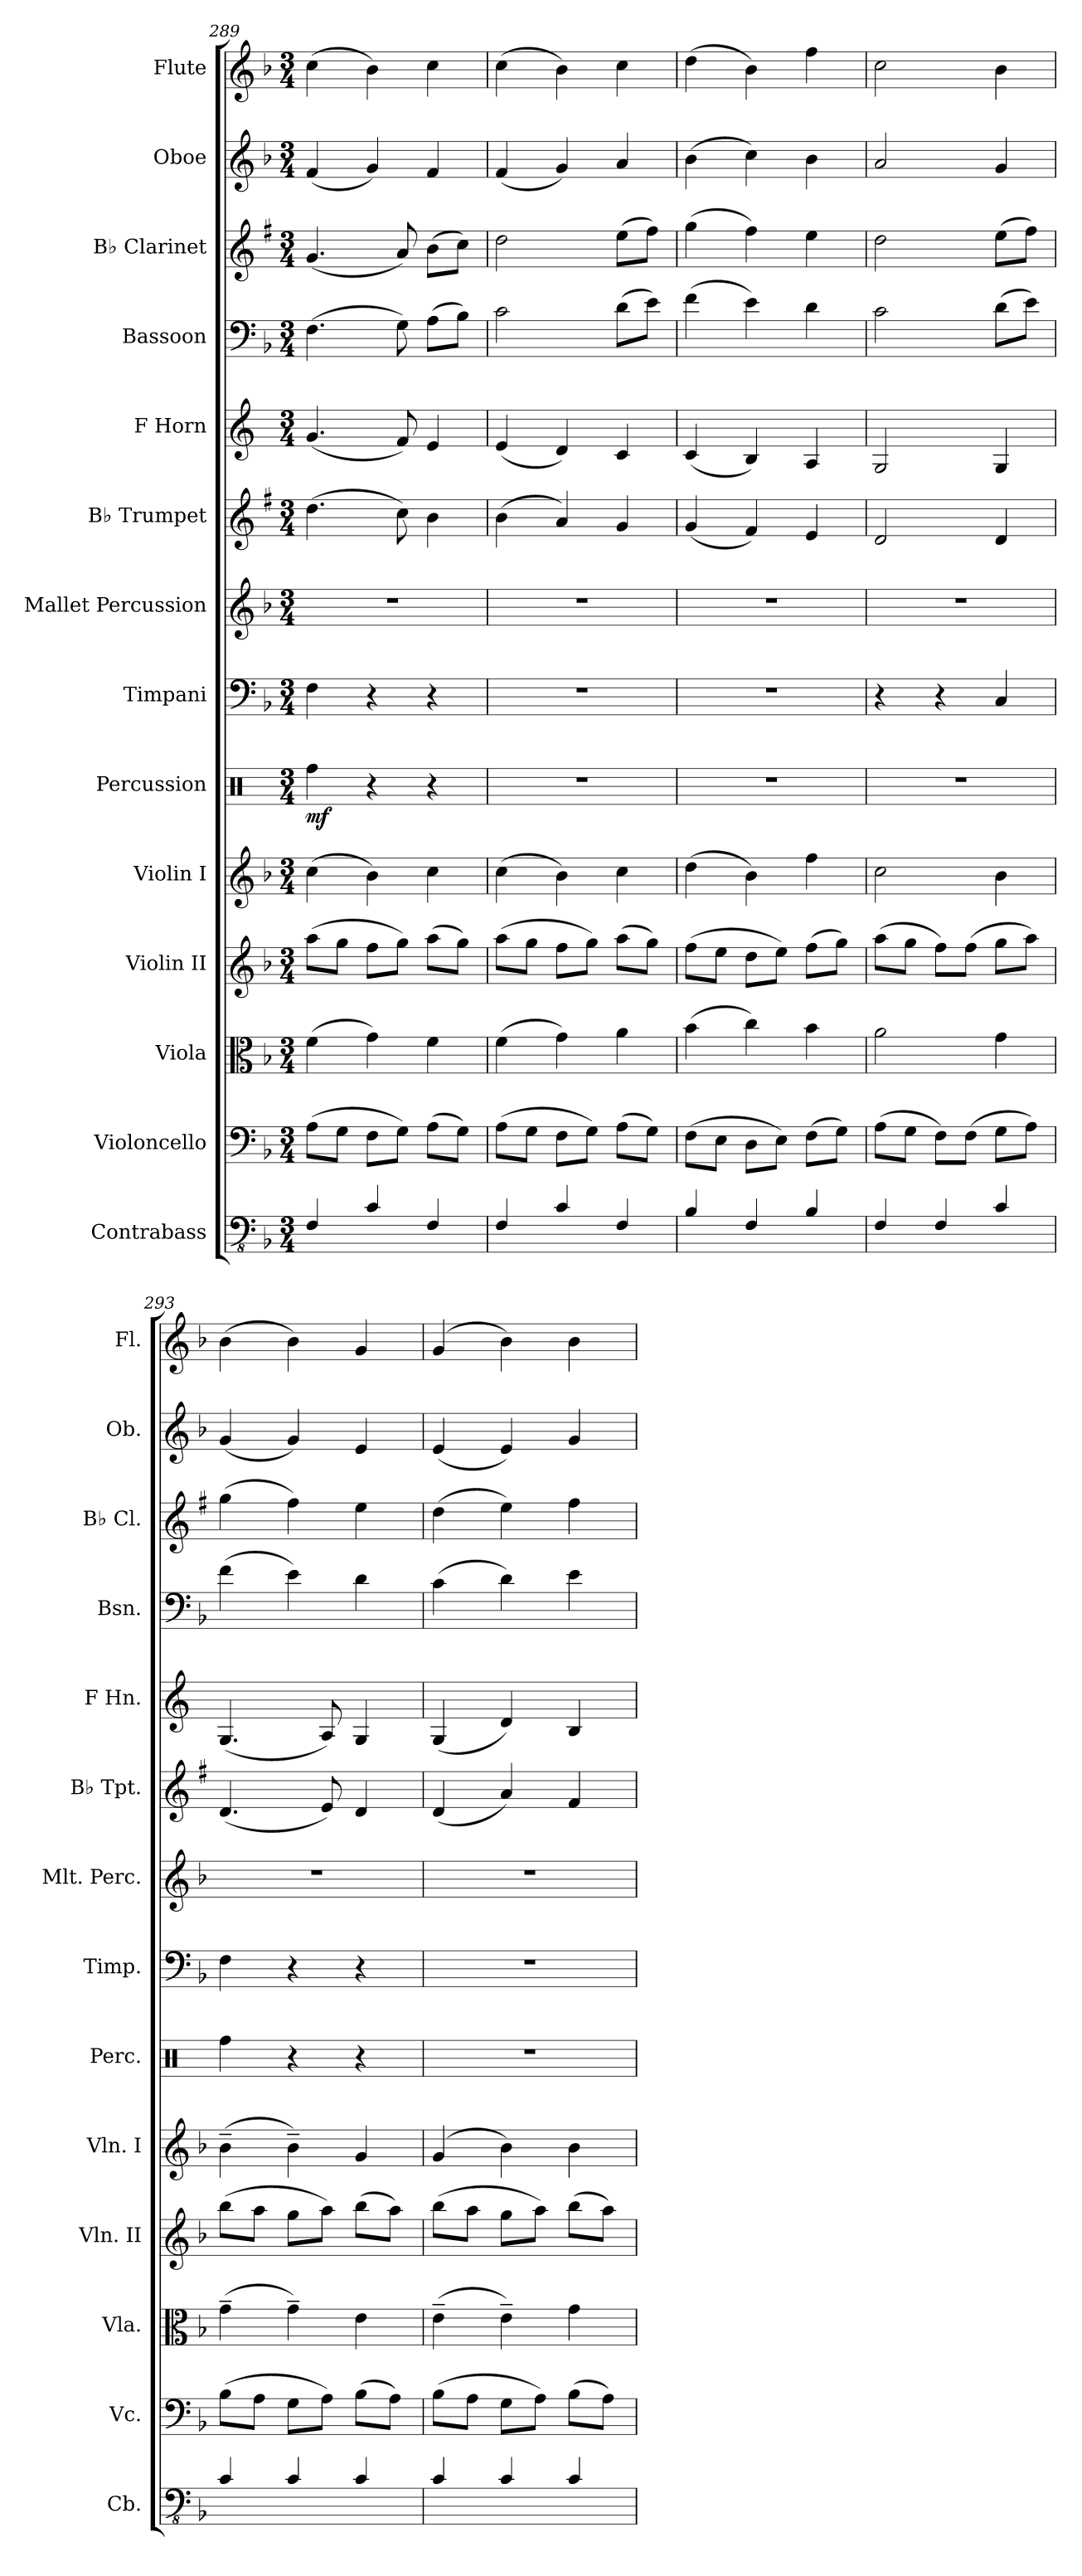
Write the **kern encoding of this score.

**kern	**kern	**kern	**kern	**kern	**kern	**dynam	**kern	**kern	**kern	**kern	**kern	**kern	**kern	**kern
*part14	*part13	*part12	*part11	*part10	*part9	*part9	*part8	*part7	*part6	*part5	*part4	*part3	*part2	*part1
*staff14	*staff13	*staff12	*staff11	*staff10	*staff9	*staff9	*staff8	*staff7	*staff6	*staff5	*staff4	*staff3	*staff2	*staff1
*I"Contrabass	*I"Violoncello	*I"Viola	*I"Violin II	*I"Violin I	*I"Percussion	*	*I"Timpani	*I"Mallet Percussion	*I"B♭ Trumpet	*I"F Horn	*I"Bassoon	*I"B♭ Clarinet	*I"Oboe	*I"Flute
*I'Cb.	*I'Vc.	*I'Vla.	*I'Vln. II	*I'Vln. I	*I'Perc.	*	*I'Timp.	*I'Mlt. Perc.	*I'B♭ Tpt.	*I'F Hn.	*I'Bsn.	*I'B♭ Cl.	*I'Ob.	*I'Fl.
*clefFv4	*clefF4	*clefC3	*clefG2	*clefG2	*clefX	*	*clefF4	*clefG2	*clefG2	*clefG2	*clefF4	*clefG2	*clefG2	*clefG2
*ITrd7c12	*	*	*	*	*	*	*	*ITrd-14c-24	*ITrd1c2	*ITrd4c7	*	*ITrd1c2	*	*
*k[b-]	*k[b-]	*k[b-]	*k[b-]	*k[b-]	*k[]	*	*k[b-]	*k[b-]	*k[b-]	*k[b-]	*k[b-]	*k[b-]	*k[b-]	*k[b-]
*M3/4	*M3/4	*M3/4	*M3/4	*M3/4	*M3/4	*	*M3/4	*M3/4	*M3/4	*M3/4	*M3/4	*M3/4	*M3/4	*M3/4
=289	=289	=289	=289	=289	=289	=289	=289	=289	=289	=289	=289	=289	=289	=289
!	!	!	!	!	!	!LO:DY:b	!	!	!	!	!	!	!	!
4FFF/	(8A\L	(4f\	(8aa\L	(4cc\	4Rff\	mf	4F\	2.r	(4.cc\	(4.c/	(4.F\	(4.f/	(4f/	(4cc\
.	8G\J	.	8gg\J	.	.	.	.	.	.	.	.	.	.	.
4CC/	8F\L	4g\)	8ff\L	4b-\)	4r	.	4r	.	.	.	.	.	4g/)	4b-\)
.	8G\J)	.	8gg\J)	.	.	.	.	.	8b-\)	8B-/)	8G\)	8g/)	.	.
4FFF/	(8A\L	4f\	(8aa\L	4cc\	4r	.	4r	.	4a\	4A/	(8A\L	(8a\L	4f/	4cc\
.	8G\J)	.	8gg\J)	.	.	.	.	.	.	.	8B-\J)	8b-\J)	.	.
=290	=290	=290	=290	=290	=290	=290	=290	=290	=290	=290	=290	=290	=290	=290
4FFF/	(8A\L	(4f\	(8aa\L	(4cc\	2.r	.	2.r	2.r	(4a\	(4A/	2c\	2cc\	(4f/	(4cc\
.	8G\J	.	8gg\J	.	.	.	.	.	.	.	.	.	.	.
4CC/	8F\L	4g\)	8ff\L	4b-\)	.	.	.	.	4g/)	4G/)	.	.	4g/)	4b-\)
.	8G\J)	.	8gg\J)	.	.	.	.	.	.	.	.	.	.	.
4FFF/	(8A\L	4a\	(8aa\L	4cc\	.	.	.	.	4f/	4F/	(8d\L	(8dd\L	4a/	4cc\
.	8G\J)	.	8gg\J)	.	.	.	.	.	.	.	8e\J)	8ee\J)	.	.
=291	=291	=291	=291	=291	=291	=291	=291	=291	=291	=291	=291	=291	=291	=291
4BBB-/	(8F\L	(4b-\	(8ff\L	(4dd\	2.r	.	2.r	2.r	(4f/	(4F/	(4f\	(4ff\	(4b-\	(4dd\
.	8E\J	.	8ee\J	.	.	.	.	.	.	.	.	.	.	.
4FFF/	8D\L	4cc\)	8dd\L	4b-\)	.	.	.	.	4e/)	4E/)	4e\)	4ee\)	4cc\)	4b-\)
.	8E\J)	.	8ee\J)	.	.	.	.	.	.	.	.	.	.	.
4BBB-/	(8F\L	4b-\	(8ff\L	4ff\	.	.	.	.	4d/	4D/	4d\	4dd\	4b-\	4ff\
.	8G\J)	.	8gg\J)	.	.	.	.	.	.	.	.	.	.	.
=292	=292	=292	=292	=292	=292	=292	=292	=292	=292	=292	=292	=292	=292	=292
4FFF/	(8A\L	2a\	(8aa\L	2cc\	2.r	.	4r	2.r	2c/	2C/	2c\	2cc\	2a/	2cc\
.	8G\J	.	8gg\J	.	.	.	.	.	.	.	.	.	.	.
4FFF/	8F\L)	.	8ff\L)	.	.	.	4r	.	.	.	.	.	.	.
.	(8F\J	.	(8ff\J	.	.	.	.	.	.	.	.	.	.	.
4CC/	8G\L	4g\	8gg\L	4b-\	.	.	4C/	.	4c/	4C/	(8d\L	(8dd\L	4g/	4b-\
.	8A\J)	.	8aa\J)	.	.	.	.	.	.	.	8e\J)	8ee\J)	.	.
=293	=293	=293	=293	=293	=293	=293	=293	=293	=293	=293	=293	=293	=293	=293
4CC/	(8B-\L	(4g~\	(8bb-\L	(4b-~\	4Rff\	.	4F\	2.r	(4.c/	(4.C/	(4f\	(4ff\	(4g/	(4b-\
.	8A\J	.	8aa\J	.	.	.	.	.	.	.	.	.	.	.
4CC/	8G\L	4g~\)	8gg\L	4b-~\)	4r	.	4r	.	.	.	4e\)	4ee\)	4g/)	4b-\)
.	8A\J)	.	8aa\J)	.	.	.	.	.	8d/)	8D/)	.	.	.	.
4CC/	(8B-\L	4e\	(8bb-\L	4g/	4r	.	4r	.	4c/	4C/	4d\	4dd\	4e/	4g/
.	8A\J)	.	8aa\J)	.	.	.	.	.	.	.	.	.	.	.
=294	=294	=294	=294	=294	=294	=294	=294	=294	=294	=294	=294	=294	=294	=294
4CC/	(8B-\L	(4e~\	(8bb-\L	(4g/	2.r	.	2.r	2.r	(4c/	(4C/	(4c\	(4cc\	(4e/	(4g/
.	8A\J	.	8aa\J	.	.	.	.	.	.	.	.	.	.	.
4CC/	8G\L	4e~\)	8gg\L	4b-\)	.	.	.	.	4g/)	4G/)	4d\)	4dd\)	4e/)	4b-\)
.	8A\J)	.	8aa\J)	.	.	.	.	.	.	.	.	.	.	.
4CC/	(8B-\L	4g\	(8bb-\L	4b-\	.	.	.	.	4e/	4E/	4e\	4ee\	4g/	4b-\
.	8A\J)	.	8aa\J)	.	.	.	.	.	.	.	.	.	.	.
=	=	=	=	=	=	=	=	=	=	=	=	=	=	=
*-	*-	*-	*-	*-	*-	*-	*-	*-	*-	*-	*-	*-	*-	*-
